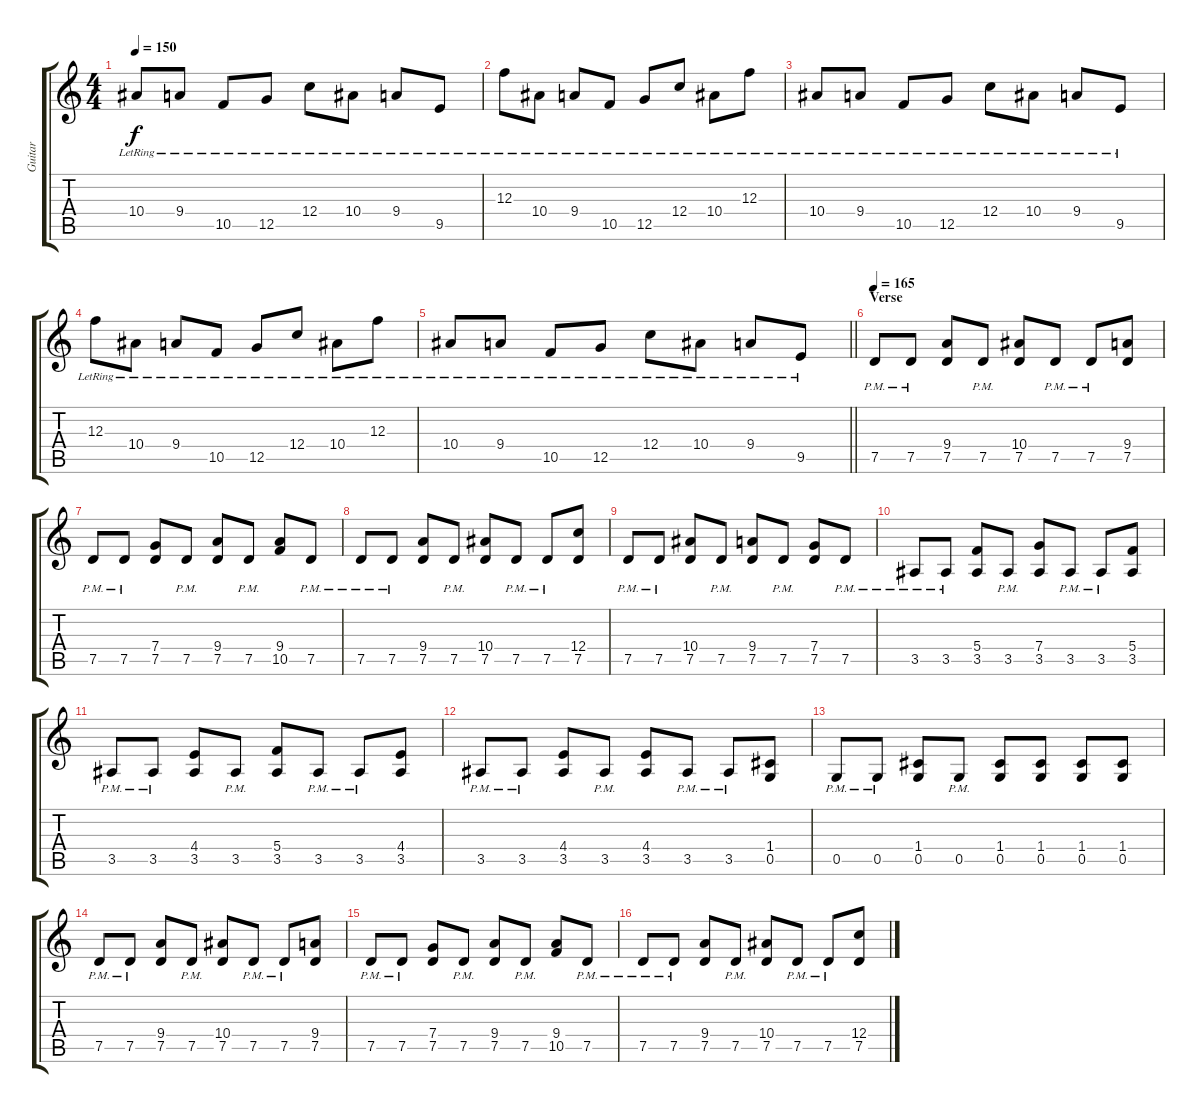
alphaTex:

\track ("Guitar" "Guitar") {instrument distortionguitar}
\staff {score tabs}
\tuning (D4 A3 F3 C3 G2 D2) {hide}
\ts (4 4)
\tempo 150
\clef g2
\ks c
10.4{lr}.8{dy f} 9.4{lr}.8 10.5{lr}.8 12.5{lr}.8 12.4{lr}.8 10.4{lr}.8 9.4{lr}.8 9.5{lr}.8 |
12.3{lr}.8 10.4{lr}.8 9.4{lr}.8 10.5{lr}.8 12.5{lr}.8 12.4{lr}.8 10.4{lr}.8 12.3{lr}.8 |
10.4{lr}.8 9.4{lr}.8 10.5{lr}.8 12.5{lr}.8 12.4{lr}.8 10.4{lr}.8 9.4{lr}.8 9.5{lr}.8 |
12.3{lr}.8 10.4{lr}.8 9.4{lr}.8 10.5{lr}.8 12.5{lr}.8 12.4{lr}.8 10.4{lr}.8 12.3{lr}.8 |
\barLineRight lightlight
10.4{lr}.8 9.4{lr}.8 10.5{lr}.8 12.5{lr}.8 12.4{lr}.8 10.4{lr}.8 9.4{lr}.8 9.5{lr}.8 |
\section ("" "Verse")
\tempo 165
7.5{pm}.8{volume 12 instrument distortionguitar} 7.5{pm}.8 (9.4 7.5).8 7.5{pm}.8 (10.4 7.5).8 7.5{pm}.8 7.5{pm}.8 (9.4 7.5).8 |
7.5{pm}.8 7.5{pm}.8 (7.4 7.5).8 7.5{pm}.8 (9.4 7.5).8 7.5{pm}.8 (9.4 10.5).8 7.5{pm}.8 |
7.5{pm}.8 7.5{pm}.8 (9.4 7.5).8 7.5{pm}.8 (10.4 7.5).8 7.5{pm}.8 7.5{pm}.8 (12.4 7.5).8 |
7.5{pm}.8 7.5{pm}.8 (10.4 7.5).8 7.5{pm}.8 (9.4 7.5).8 7.5{pm}.8 (7.4 7.5).8 7.5{pm}.8 |
3.5{pm}.8 3.5{pm}.8 (5.4 3.5).8 3.5{pm}.8 (7.4 3.5).8 3.5{pm}.8 3.5{pm}.8 (5.4 3.5).8 |
3.5{pm}.8 3.5{pm}.8 (4.4 3.5).8 3.5{pm}.8 (5.4 3.5).8 3.5{pm}.8 3.5{pm}.8 (4.4 3.5).8 |
3.5{pm}.8 3.5{pm}.8 (4.4 3.5).8 3.5{pm}.8 (4.4 3.5).8 3.5{pm}.8 3.5{pm}.8 (1.4 0.5).8 |
0.5{pm}.8 0.5{pm}.8 (1.4 0.5).8 0.5{pm}.8 (1.4 0.5).8 (1.4 0.5).8 (1.4 0.5).8 (1.4 0.5).8 |
7.5{pm}.8 7.5{pm}.8 (9.4 7.5).8 7.5{pm}.8 (10.4 7.5).8 7.5{pm}.8 7.5{pm}.8 (9.4 7.5).8 |
7.5{pm}.8 7.5{pm}.8 (7.4 7.5).8 7.5{pm}.8 (9.4 7.5).8 7.5{pm}.8 (9.4 10.5).8 7.5{pm}.8 |
7.5{pm}.8 7.5{pm}.8 (9.4 7.5).8 7.5{pm}.8 (10.4 7.5).8 7.5{pm}.8 7.5{pm}.8 (12.4 7.5).8
